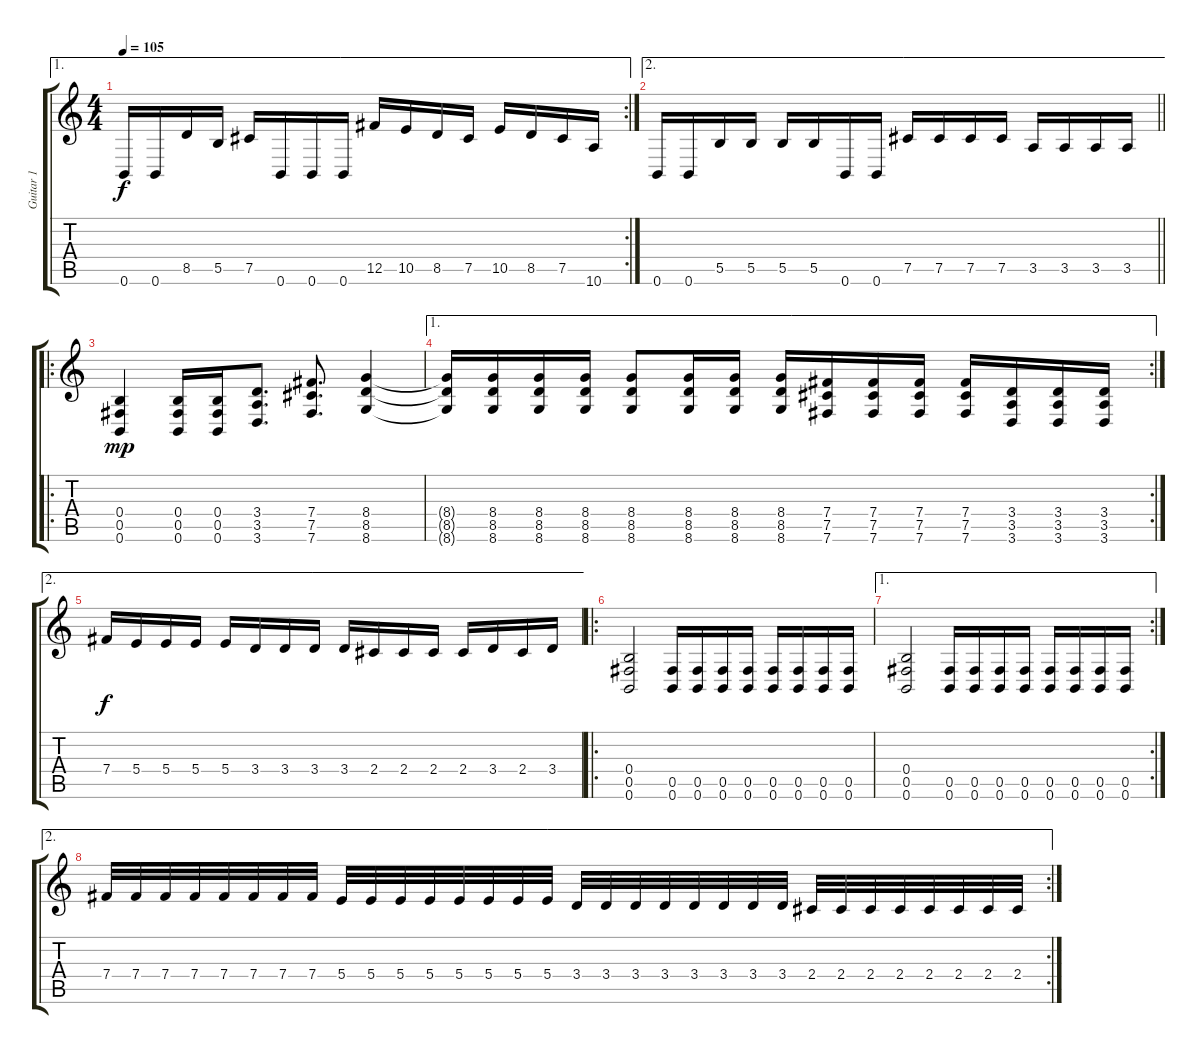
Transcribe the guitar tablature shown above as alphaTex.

\track ("Guitar 1" "Guitar 1") {instrument distortionguitar}
\staff {score tabs}
\tuning (Db4 Ab3 E3 B2 Gb2 B1) {hide}
\ae 1
\rc 2
\ts (4 4)
\tempo 105
\clef g2
\ks c
0.6.16{dy f} 0.6.16 8.5.16 5.5.16 7.5.16 0.6.16 0.6.16 0.6.16 12.5.16 10.5.16 8.5.16 7.5.16 10.5.16 8.5.16 7.5.16 10.6.16 |
\ae 2
\barLineRight lightlight
0.6.16 0.6.16 5.5.16 5.5.16 5.5.16 5.5.16 0.6.16 0.6.16 7.5.16 7.5.16 7.5.16 7.5.16 3.5.16 3.5.16 3.5.16 3.5.16 |
\ro
(0.4 0.5 0.6).4{dy mp} (0.4 0.5 0.6).16 (0.4 0.5 0.6).16 (3.4 3.5 3.6).8{d} (7.4 7.5 7.6).8{d} (8.4 8.5 8.6).4 |
\ae 1
\rc 2
(8.4{t} 8.5{t} 8.6{t}).16 (8.4 8.5 8.6).16 (8.4 8.5 8.6).16 (8.4 8.5 8.6).16 (8.4 8.5 8.6).8 (8.4 8.5 8.6).16 (8.4 8.5 8.6).16 (8.4 8.5 8.6).16 (7.4 7.5 7.6).16 (7.4 7.5 7.6).16 (7.4 7.5 7.6).16 (7.4 7.5 7.6).16 (3.4 3.5 3.6).16 (3.4 3.5 3.6).16 (3.4 3.5 3.6).16 |
\ae 2
7.4.16{dy f} 5.4.16 5.4.16 5.4.16 5.4.16 3.4.16 3.4.16 3.4.16 3.4.16 2.4.16 2.4.16 2.4.16 2.4.16 3.4.16 2.4.16 3.4.16 |
\ro
(0.4 0.5 0.6).2 (0.5 0.6).16 (0.5 0.6).16 (0.5 0.6).16 (0.5 0.6).16 (0.5 0.6).16 (0.5 0.6).16 (0.5 0.6).16 (0.5 0.6).16 |
\ae 1
\rc 2
(0.4 0.5 0.6).2 (0.5 0.6).16 (0.5 0.6).16 (0.5 0.6).16 (0.5 0.6).16 (0.5 0.6).16 (0.5 0.6).16 (0.5 0.6).16 (0.5 0.6).16 |
\ae 2
\rc 2
7.4.32 7.4.32 7.4.32 7.4.32 7.4.32 7.4.32 7.4.32 7.4.32 5.4.32 5.4.32 5.4.32 5.4.32 5.4.32 5.4.32 5.4.32 5.4.32 3.4.32 3.4.32 3.4.32 3.4.32 3.4.32 3.4.32 3.4.32 3.4.32 2.4.32 2.4.32 2.4.32 2.4.32 2.4.32 2.4.32 2.4.32 2.4.32
